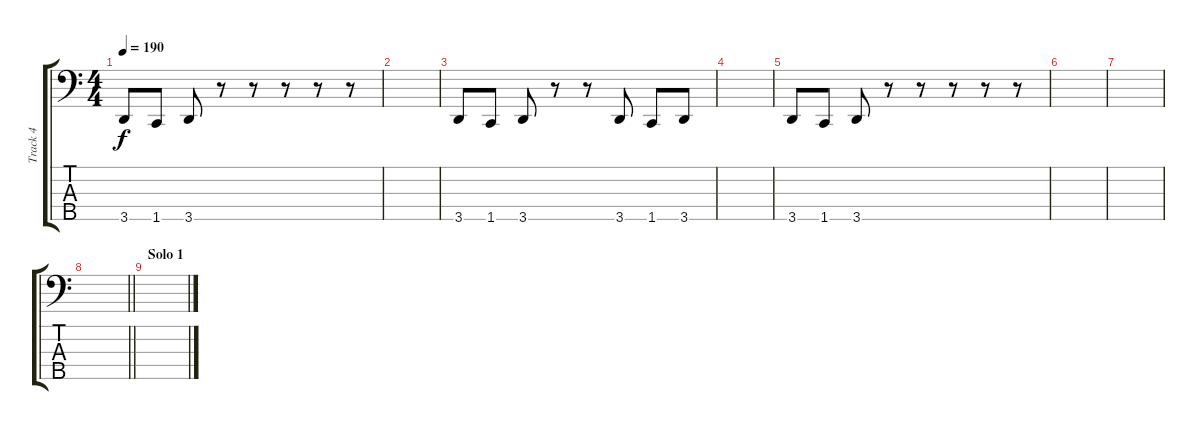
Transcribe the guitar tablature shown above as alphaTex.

\track ("Track 4" "Track 4") {instrument electricbassfinger}
\staff {score tabs}
\tuning (G2 D2 A1 E1 B0) {hide}
\ts (4 4)
\tempo 190
\clef f4
\ks c
3.5.8{dy f} 1.5.8 3.5.8 r.8 r.8 r.8 r.8 r.8 |
|
3.5.8 1.5.8 3.5.8 r.8 r.8 3.5.8 1.5.8 3.5.8 |
|
3.5.8 1.5.8 3.5.8 r.8 r.8 r.8 r.8 r.8 |
|
|
\barLineRight lightlight
|
\section ("" "Solo 1")
